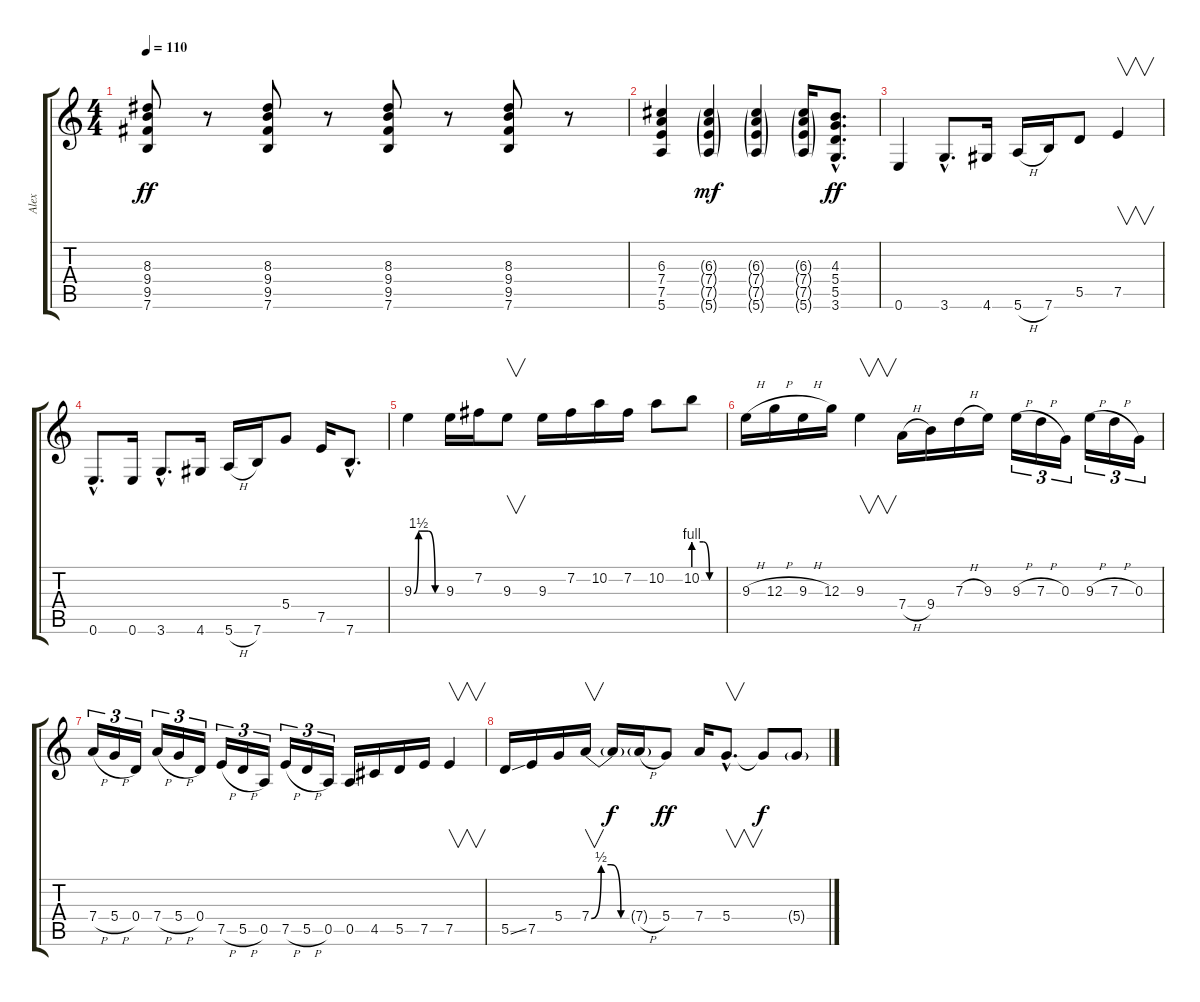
\track ("Alex" "Alex") {instrument overdrivenguitar}
\staff {score tabs}
\tuning (E4 B3 G3 D3 A2 E2) {hide}
\ts (4 4)
\tempo 110
\clef g2
\ks c
(8.3 9.4 9.5 7.6).8{dy ff} r.8 (8.3 9.4 9.5 7.6).8 r.8 (8.3 9.4 9.5 7.6).8 r.8 (8.3 9.4 9.5 7.6).8 r.8 |
(6.3 7.4 7.5 5.6).4 (6.3{g} 7.4{g} 7.5{g} 5.6{g}).4{dy mf} (6.3{g} 7.4{g} 7.5{g} 5.6{g}).4 (6.3{g} 7.4{g} 7.5{g} 5.6{g}).16 (4.3{hac} 5.4{hac} 5.5{hac} 3.6{hac}).8{d dy ff} |
0.6.4 3.6{hac}.8{d} 4.6.16 5.6{h}.16 7.6.16 5.5.8 7.5.4{v} |
0.6{hac}.8{d} 0.6.16 3.6{hac}.8{d} 4.6.16 5.6{h}.16 7.6.16 5.4.8 7.5.16 7.6{hac}.8{d} |
9.3{be (custom 0 0 10 6 15 6 30 6 45 0 60 0)}.4 9.3.16 7.2.16 9.3.8{v} 9.3.16 7.2.16 10.2.16 7.2.16 10.2.8 10.2{be (custom 0 4 20 4 33 0 40 0 60 0)}.8 |
9.3{h}.16 12.3{h}.16 9.3{h}.16 12.3.16 9.3.4{v} 7.4{h}.16 9.4.16 7.3{h}.16 9.3.16 9.3{h}.16{tu (3 2)} 7.3{h}.16{tu (3 2)} 0.3.16{tu (3 2)} 9.3{h}.16{tu (3 2)} 7.3{h}.16{tu (3 2)} 0.3.16{tu (3 2)} |
7.4{h}.16{tu (3 2)} 5.4{h}.16{tu (3 2)} 0.4.16{tu (3 2)} 7.4{h}.16{tu (3 2)} 5.4{h}.16{tu (3 2)} 0.4.16{tu (3 2)} 7.5{h}.16{tu (3 2)} 5.5{h}.16{tu (3 2)} 0.5.16{tu (3 2)} 7.5{h}.16{tu (3 2)} 5.5{h}.16{tu (3 2)} 0.5.16{tu (3 2)} 0.5.16 4.5.16 5.5.16 7.5.16 7.5.4{v} |
5.5{ss}.16 7.5.16 5.4.16 7.4{be (custom 0 0 15 2 30 2 45 0 60 0)}.16{v} 7.4{t}.16{dy f} 7.4{h g}.16 5.4.8{dy ff} 7.4.16 5.4{hac}.8{v d} 5.4{t}.8{dy f} 5.4{g}.8
